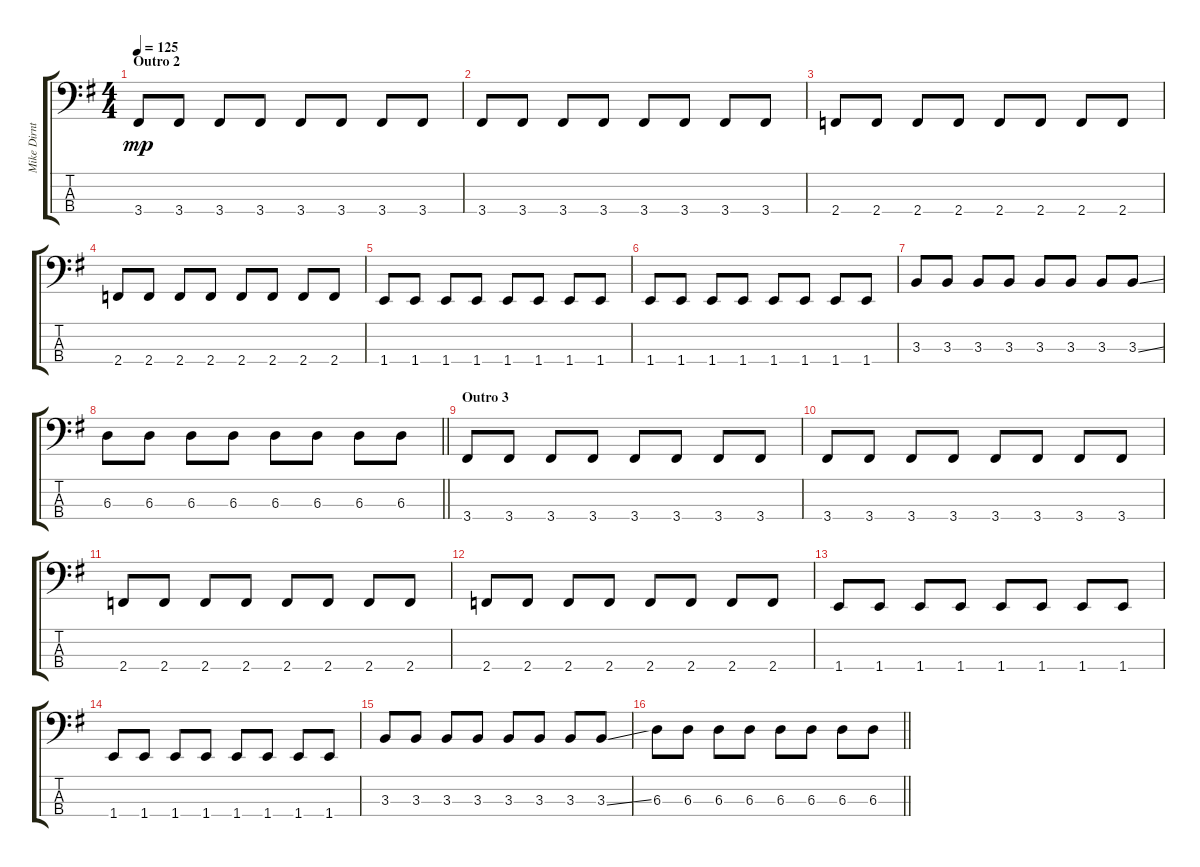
\track ("Mike Dirnt" "Mike Dirnt") {instrument electricbasspick}
\staff {score tabs}
\tuning (Gb2 Db2 Ab1 Eb1) {hide}
\ts (4 4)
\section ("" "Outro 2")
\tempo 125
\clef f4
\ks g
3.4.8{dy mp} 3.4.8 3.4.8 3.4.8 3.4.8 3.4.8 3.4.8 3.4.8 |
3.4.8 3.4.8 3.4.8 3.4.8 3.4.8 3.4.8 3.4.8 3.4.8 |
2.4.8 2.4.8 2.4.8 2.4.8 2.4.8 2.4.8 2.4.8 2.4.8 |
2.4.8 2.4.8 2.4.8 2.4.8 2.4.8 2.4.8 2.4.8 2.4.8 |
1.4.8 1.4.8 1.4.8 1.4.8 1.4.8 1.4.8 1.4.8 1.4.8 |
1.4.8 1.4.8 1.4.8 1.4.8 1.4.8 1.4.8 1.4.8 1.4.8 |
3.3.8 3.3.8 3.3.8 3.3.8 3.3.8 3.3.8 3.3.8 3.3{ss}.8 |
\barLineRight lightlight
6.3.8 6.3.8 6.3.8 6.3.8 6.3.8 6.3.8 6.3.8 6.3.8 |
\section ("" "Outro 3")
3.4.8 3.4.8 3.4.8 3.4.8 3.4.8 3.4.8 3.4.8 3.4.8 |
3.4.8 3.4.8 3.4.8 3.4.8 3.4.8 3.4.8 3.4.8 3.4.8 |
2.4.8 2.4.8 2.4.8 2.4.8 2.4.8 2.4.8 2.4.8 2.4.8 |
2.4.8 2.4.8 2.4.8 2.4.8 2.4.8 2.4.8 2.4.8 2.4.8 |
1.4.8 1.4.8 1.4.8 1.4.8 1.4.8 1.4.8 1.4.8 1.4.8 |
1.4.8 1.4.8 1.4.8 1.4.8 1.4.8 1.4.8 1.4.8 1.4.8 |
3.3.8 3.3.8 3.3.8 3.3.8 3.3.8 3.3.8 3.3.8 3.3{ss}.8 |
\barLineRight lightlight
6.3.8 6.3.8 6.3.8 6.3.8 6.3.8 6.3.8 6.3.8 6.3.8
